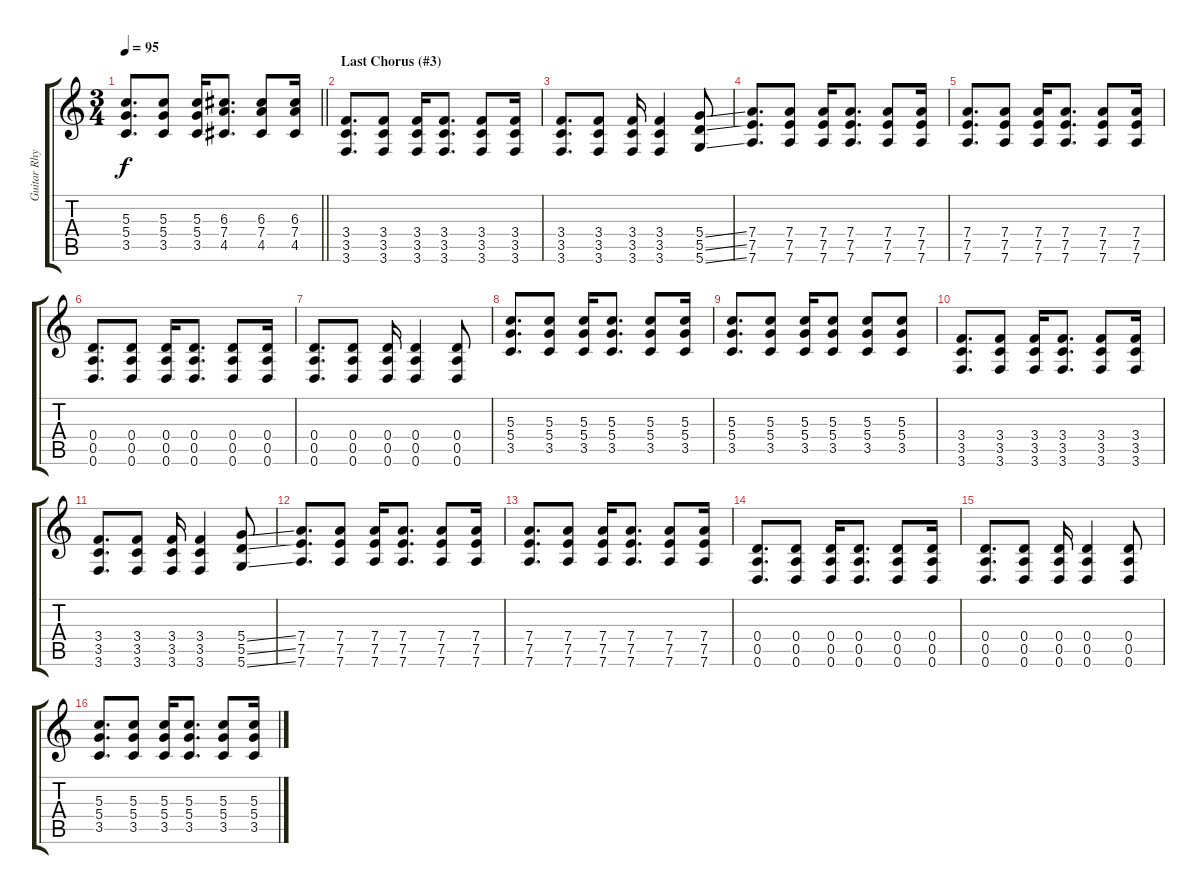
\track ("Guitar Rhythm Synyster" "Guitar Rhy") {instrument distortionguitar}
\staff {score tabs}
\tuning (E4 B3 G3 D3 A2 D2) {hide}
\ts (3 4)
\tempo 95
\clef g2
\barLineRight lightlight
\ks c
(5.3 5.4 3.5).8{d dy f} (5.3 5.4 3.5).8 (5.3 5.4 3.5).16 (6.3 7.4 4.5).8{d} (6.3 7.4 4.5).8 (6.3 7.4 4.5).16 |
\section ("" "Last Chorus (#3)")
(3.4 3.5 3.6).8{d} (3.4 3.5 3.6).8 (3.4 3.5 3.6).16 (3.4 3.5 3.6).8{d} (3.4 3.5 3.6).8 (3.4 3.5 3.6).16 |
(3.4 3.5 3.6).8{d} (3.4 3.5 3.6).8 (3.4 3.5 3.6).16 (3.4 3.5 3.6).4 (5.4{ss} 5.5{ss} 5.6{ss}).8 |
(7.4 7.5 7.6).8{d} (7.4 7.5 7.6).8 (7.4 7.5 7.6).16 (7.4 7.5 7.6).8{d} (7.4 7.5 7.6).8 (7.4 7.5 7.6).16 |
(7.4 7.5 7.6).8{d} (7.4 7.5 7.6).8 (7.4 7.5 7.6).16 (7.4 7.5 7.6).8{d} (7.4 7.5 7.6).8 (7.4 7.5 7.6).16 |
(0.4 0.5 0.6).8{d} (0.4 0.5 0.6).8 (0.4 0.5 0.6).16 (0.4 0.5 0.6).8{d} (0.4 0.5 0.6).8 (0.4 0.5 0.6).16 |
(0.4 0.5 0.6).8{d} (0.4 0.5 0.6).8 (0.4 0.5 0.6).16 (0.4 0.5 0.6).4 (0.4 0.5 0.6).8 |
(5.3 5.4 3.5).8{d} (5.3 5.4 3.5).8 (5.3 5.4 3.5).16 (5.3 5.4 3.5).8{d} (5.3 5.4 3.5).8 (5.3 5.4 3.5).16 |
(5.3 5.4 3.5).8{d} (5.3 5.4 3.5).8 (5.3 5.4 3.5).16 (5.3 5.4 3.5).8 (5.3 5.4 3.5).8 (5.3 5.4 3.5).8 |
(3.4 3.5 3.6).8{d} (3.4 3.5 3.6).8 (3.4 3.5 3.6).16 (3.4 3.5 3.6).8{d} (3.4 3.5 3.6).8 (3.4 3.5 3.6).16 |
(3.4 3.5 3.6).8{d} (3.4 3.5 3.6).8 (3.4 3.5 3.6).16 (3.4 3.5 3.6).4 (5.4{ss} 5.5{ss} 5.6{ss}).8 |
(7.4 7.5 7.6).8{d} (7.4 7.5 7.6).8 (7.4 7.5 7.6).16 (7.4 7.5 7.6).8{d} (7.4 7.5 7.6).8 (7.4 7.5 7.6).16 |
(7.4 7.5 7.6).8{d} (7.4 7.5 7.6).8 (7.4 7.5 7.6).16 (7.4 7.5 7.6).8{d} (7.4 7.5 7.6).8 (7.4 7.5 7.6).16 |
(0.4 0.5 0.6).8{d} (0.4 0.5 0.6).8 (0.4 0.5 0.6).16 (0.4 0.5 0.6).8{d} (0.4 0.5 0.6).8 (0.4 0.5 0.6).16 |
(0.4 0.5 0.6).8{d} (0.4 0.5 0.6).8 (0.4 0.5 0.6).16 (0.4 0.5 0.6).4 (0.4 0.5 0.6).8 |
(5.3 5.4 3.5).8{d} (5.3 5.4 3.5).8 (5.3 5.4 3.5).16 (5.3 5.4 3.5).8{d} (5.3 5.4 3.5).8 (5.3 5.4 3.5).16
